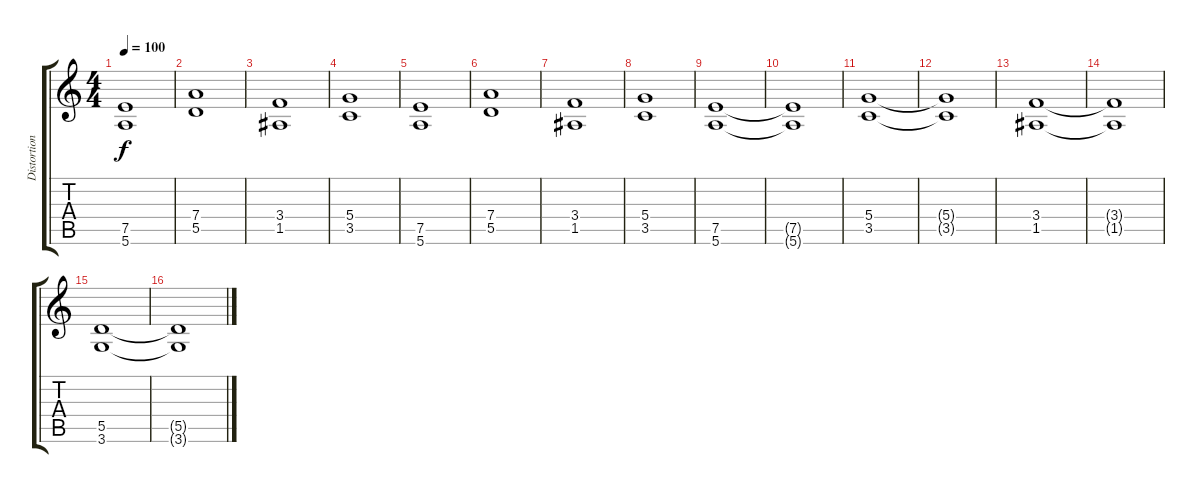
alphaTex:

\track ("Distortion" "Distortion") {instrument distortionguitar}
\staff {score tabs}
\tuning (E4 B3 G3 D3 A2 E2) {hide}
\ts (4 4)
\tempo 100
\clef g2
\ks c
(7.5 5.6).1{dy f} |
(7.4 5.5).1 |
(3.4 1.5).1 |
(5.4 3.5).1 |
(7.5 5.6).1 |
(7.4 5.5).1 |
(3.4 1.5).1 |
(5.4 3.5).1 |
(7.5 5.6).1 |
(7.5{t} 5.6{t}).1 |
(5.4 3.5).1 |
(5.4{t} 3.5{t}).1 |
(3.4 1.5).1 |
(3.4{t} 1.5{t}).1 |
(5.5 3.6).1 |
(5.5{t} 3.6{t}).1
